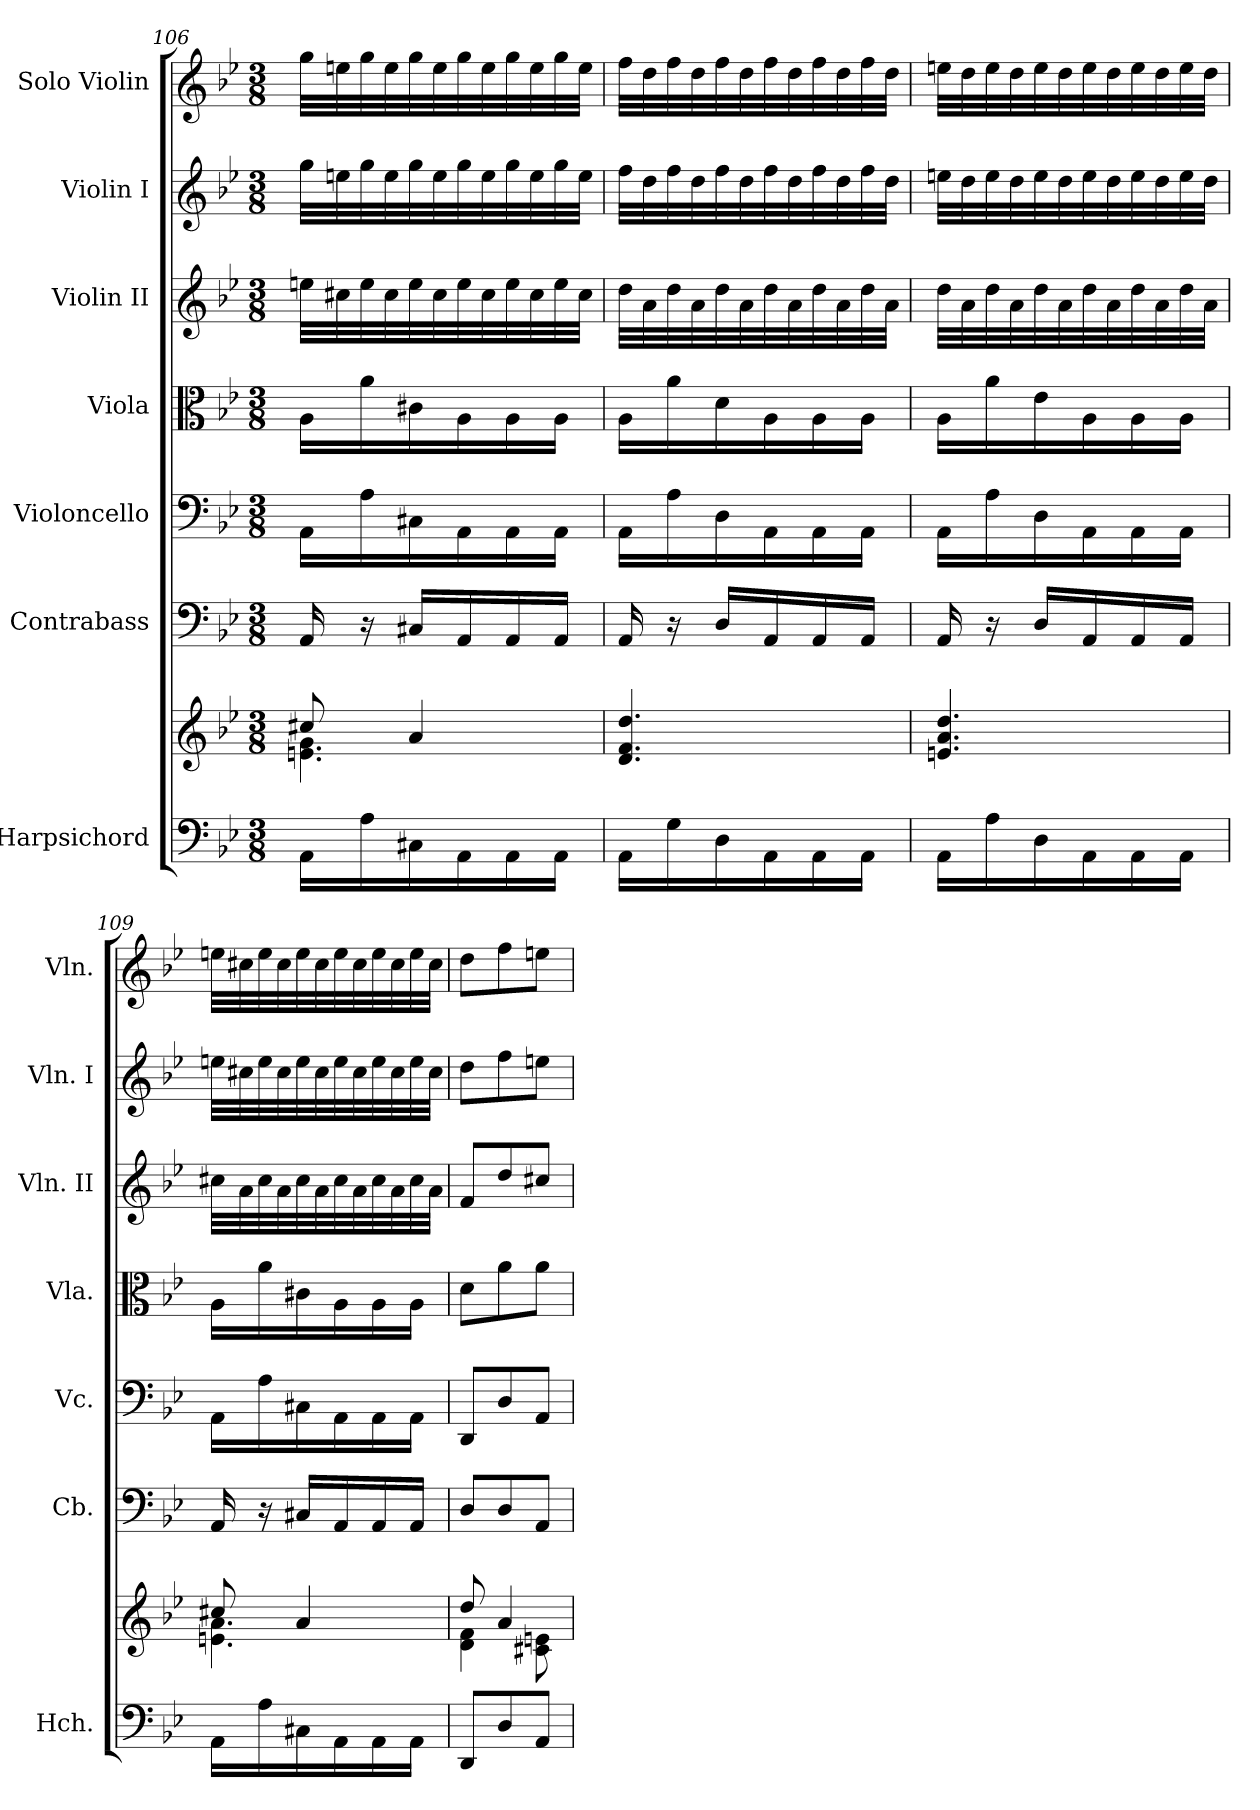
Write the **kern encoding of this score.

**kern	**kern	**kern	**kern	**kern	**kern	**kern	**kern
*part7	*part7	*part6	*part5	*part4	*part3	*part2	*part1
*staff8	*staff7	*staff6	*staff5	*staff4	*staff3	*staff2	*staff1
*I"Harpsichord	*	*I"Contrabass	*I"Violoncello	*I"Viola	*I"Violin II	*I"Violin I	*I"Solo Violin
*I'Hch.	*	*I'Cb.	*I'Vc.	*I'Vla.	*I'Vln. II	*I'Vln. I	*I'Vln.
*clefF4	*clefG2	*clefF4	*clefF4	*clefC3	*clefG2	*clefG2	*clefG2
*	*	*ITrd7c12	*	*	*	*	*
*k[b-e-]	*k[b-e-]	*k[b-e-]	*k[b-e-]	*k[b-e-]	*k[b-e-]	*k[b-e-]	*k[b-e-]
*M3/8	*M3/8	*M3/8	*M3/8	*M3/8	*M3/8	*M3/8	*M3/8
=106	=106	=106	=106	=106	=106	=106	=106
*	*^	*	*	*	*	*	*
16AA\LL	4.en\ 4.g\	8cc#X/	16AAA/	16AA\LL	16A\LL	32een\LLL	32gg\LLL	32gg\LLL
.	.	.	.	.	.	32cc#X\	32een\	32een\
16A\	.	.	16r	16A\	16a\	32ee\	32gg\	32gg\
.	.	.	.	.	.	32cc#\	32ee\	32ee\
16C#X\	.	4a/	16CC#X/LL	16C#X\	16c#X\	32ee\	32gg\	32gg\
.	.	.	.	.	.	32cc#\	32ee\	32ee\
16AA\	.	.	16AAA/	16AA\	16A\	32ee\	32gg\	32gg\
.	.	.	.	.	.	32cc#\	32ee\	32ee\
16AA\	.	.	16AAA/	16AA\	16A\	32ee\	32gg\	32gg\
.	.	.	.	.	.	32cc#\	32ee\	32ee\
16AA\JJ	.	.	16AAA/JJ	16AA\JJ	16A\JJ	32ee\	32gg\	32gg\
.	.	.	.	.	.	32cc#\JJJ	32ee\JJJ	32ee\JJJ
*	*v	*v	*	*	*	*	*	*
!!LO:PB:g=z
=107	=107	=107	=107	=107	=107	=107	=107
16AA\LL	4.d/ 4.f/ 4.dd/	16AAA/	16AA\LL	16A\LL	32dd\LLL	32ff\LLL	32ff\LLL
.	.	.	.	.	32a\	32dd\	32dd\
16G\	.	16r	16A\	16a\	32dd\	32ff\	32ff\
.	.	.	.	.	32a\	32dd\	32dd\
16D\	.	16DD/LL	16D\	16d\	32dd\	32ff\	32ff\
.	.	.	.	.	32a\	32dd\	32dd\
16AA\	.	16AAA/	16AA\	16A\	32dd\	32ff\	32ff\
.	.	.	.	.	32a\	32dd\	32dd\
16AA\	.	16AAA/	16AA\	16A\	32dd\	32ff\	32ff\
.	.	.	.	.	32a\	32dd\	32dd\
16AA\JJ	.	16AAA/JJ	16AA\JJ	16A\JJ	32dd\	32ff\	32ff\
.	.	.	.	.	32a\JJJ	32dd\JJJ	32dd\JJJ
=108	=108	=108	=108	=108	=108	=108	=108
16AA\LL	4.en/ 4.a/ 4.dd/	16AAA/	16AA\LL	16A\LL	32dd\LLL	32een\LLL	32een\LLL
.	.	.	.	.	32a\	32dd\	32dd\
16A\	.	16r	16A\	16a\	32dd\	32ee\	32ee\
.	.	.	.	.	32a\	32dd\	32dd\
16D\	.	16DD/LL	16D\	16e-\	32dd\	32ee\	32ee\
.	.	.	.	.	32a\	32dd\	32dd\
16AA\	.	16AAA/	16AA\	16A\	32dd\	32ee\	32ee\
.	.	.	.	.	32a\	32dd\	32dd\
16AA\	.	16AAA/	16AA\	16A\	32dd\	32ee\	32ee\
.	.	.	.	.	32a\	32dd\	32dd\
16AA\JJ	.	16AAA/JJ	16AA\JJ	16A\JJ	32dd\	32ee\	32ee\
.	.	.	.	.	32a\JJJ	32dd\JJJ	32dd\JJJ
=109	=109	=109	=109	=109	=109	=109	=109
*	*^	*	*	*	*	*	*
16AA\LL	4.en\ 4.a\	8cc#X/	16AAA/	16AA\LL	16A\LL	32cc#X\LLL	32een\LLL	32een\LLL
.	.	.	.	.	.	32a\	32cc#X\	32cc#X\
16A\	.	.	16r	16A\	16a\	32cc#\	32ee\	32ee\
.	.	.	.	.	.	32a\	32cc#\	32cc#\
16C#X\	.	4a/	16CC#X/LL	16C#X\	16c#X\	32cc#\	32ee\	32ee\
.	.	.	.	.	.	32a\	32cc#\	32cc#\
16AA\	.	.	16AAA/	16AA\	16A\	32cc#\	32ee\	32ee\
.	.	.	.	.	.	32a\	32cc#\	32cc#\
16AA\	.	.	16AAA/	16AA\	16A\	32cc#\	32ee\	32ee\
.	.	.	.	.	.	32a\	32cc#\	32cc#\
16AA\JJ	.	.	16AAA/JJ	16AA\JJ	16A\JJ	32cc#\	32ee\	32ee\
.	.	.	.	.	.	32a\JJJ	32cc#\JJJ	32cc#\JJJ
=110	=110	=110	=110	=110	=110	=110	=110	=110
!!LO:REH:place=s1:a:B:fs=14:t=110
8DD/L	4d\ 4f\	8dd/	8DD/L	8DD/L	8d\L	8f/L	8dd\L	8dd\L
8D/	.	4a/	8DD/	8D/	8a\	8dd/	8ff\	8ff\
8AA/J	8c#X\ 8en\	.	8AAA/J	8AA/J	8a\J	8cc#X/J	8een\J	8een\J
*	*v	*v	*	*	*	*	*	*
=	=	=	=	=	=	=	=
*-	*-	*-	*-	*-	*-	*-	*-
